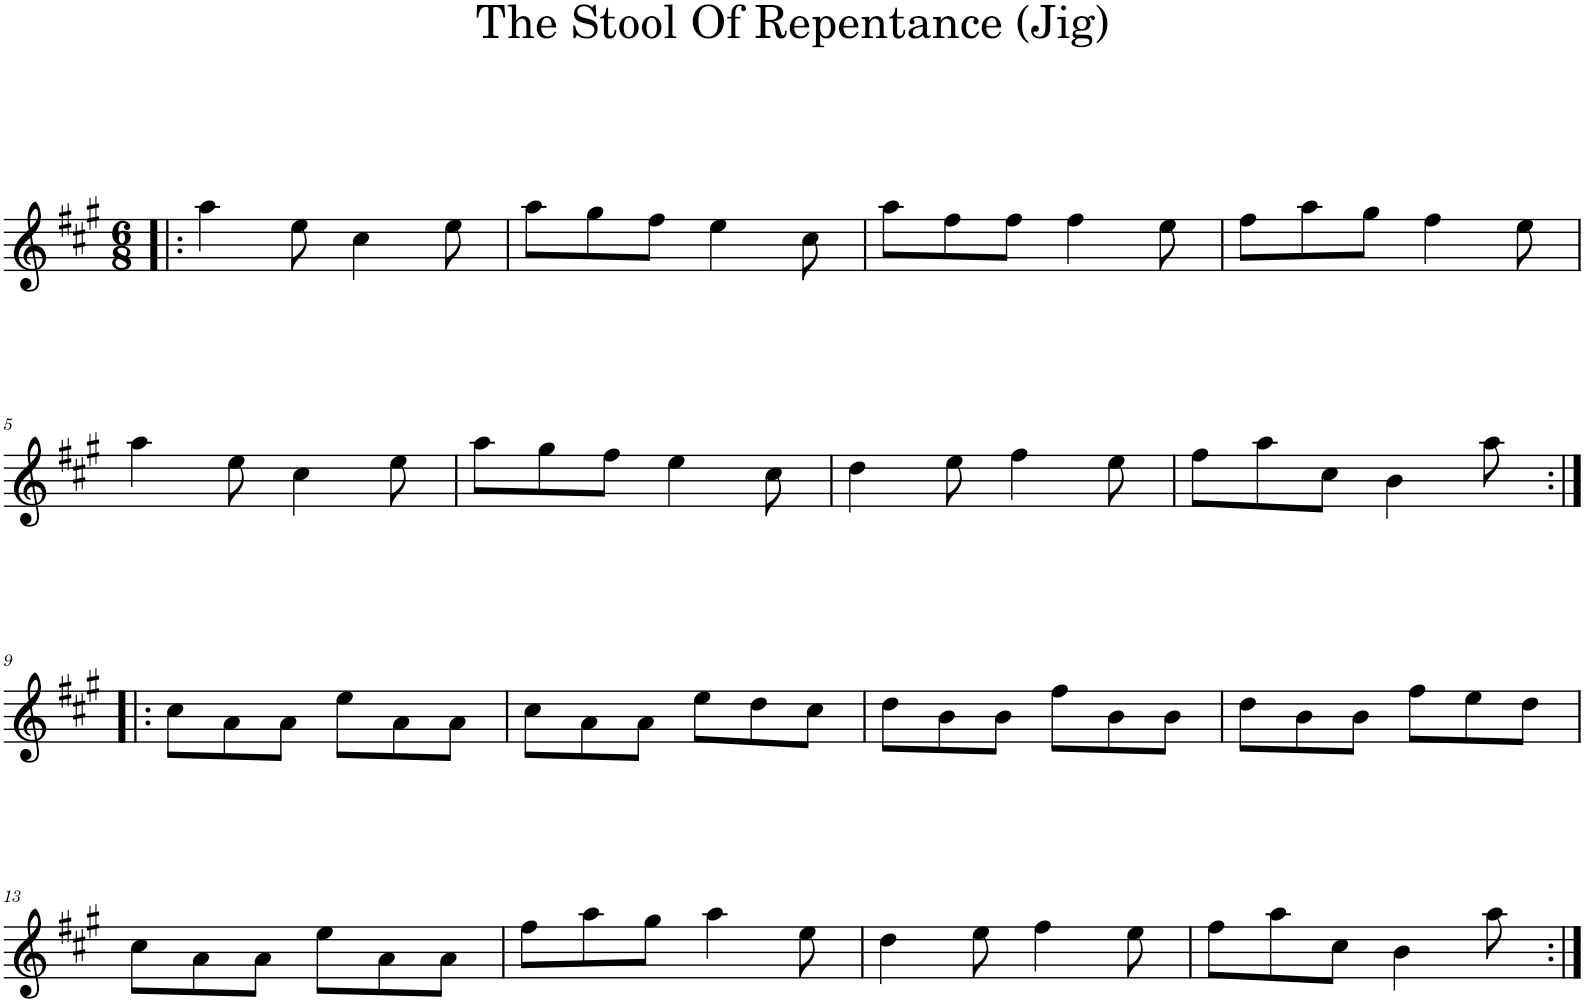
**kern
*part1
*staff1
*I"Piano
*I'Pno
*clefG2
*k[f#c#g#]
*A:
*M6/8
=1!|:
4aa\
8ee\
4cc#\
8ee\
=2
8aa\L
8gg#\
8ff#\J
4ee\
8cc#\
=3
8aa\L
8ff#\
8ff#\J
4ff#\
8ee\
=4
8ff#\L
8aa\
8gg#\J
4ff#\
8ee\
!!LO:LB:g=z
=5
4aa\
8ee\
4cc#\
8ee\
=6
8aa\L
8gg#\
8ff#\J
4ee\
8cc#\
=7
4dd\
8ee\
4ff#\
8ee\
=8
8ff#\L
8aa\
8cc#\J
4b\
8aa\
!!LO:LB:g=z
=9:|!|:
8cc#\L
8a\
8a\J
8ee\L
8a\
8a\J
=10
8cc#\L
8a\
8a\J
8ee\L
8dd\
8cc#\J
=11
8dd\L
8b\
8b\J
8ff#\L
8b\
8b\J
=12
8dd\L
8b\
8b\J
8ff#\L
8ee\
8dd\J
!!LO:LB:g=z
=13
8cc#\L
8a\
8a\J
8ee\L
8a\
8a\J
=14
8ff#\L
8aa\
8gg#\J
4aa\
8ee\
=15
4dd\
8ee\
4ff#\
8ee\
=16
8ff#\L
8aa\
8cc#\J
4b\
8aa\
=:|!
*-
